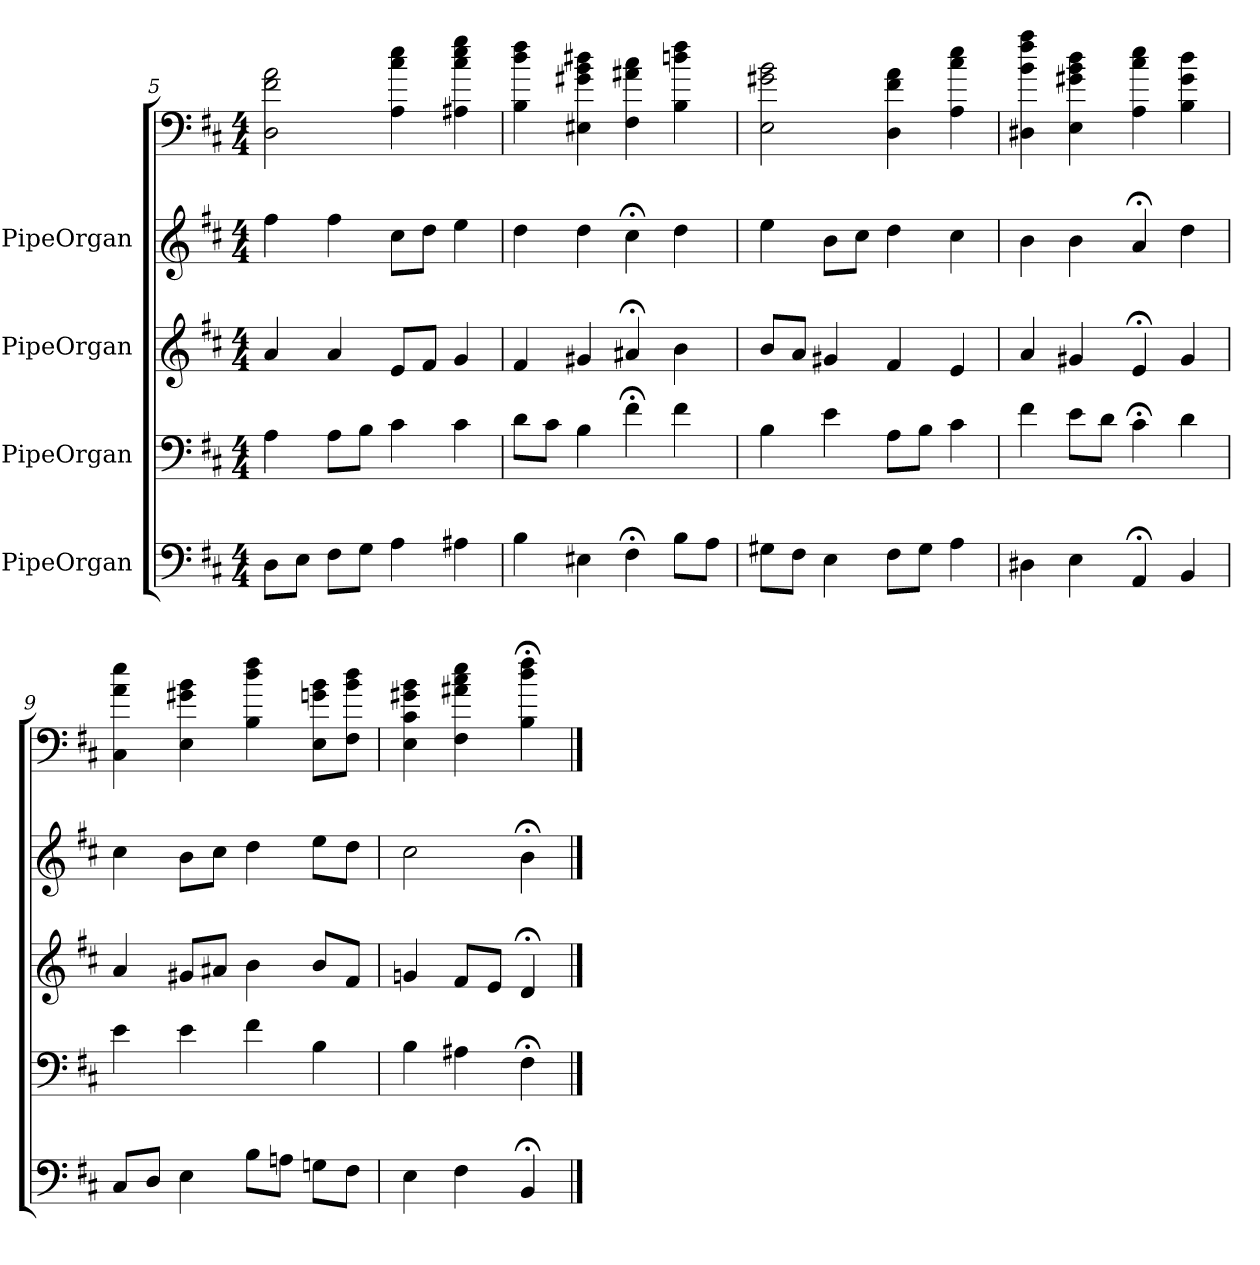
**kern	**kern	**kern	**kern	**kern
*part5	*part4	*part3	*part2	*part1
*staff5	*staff4	*staff3	*staff2	*staff1
*I"PipeOrgan	*I"PipeOrgan	*I"PipeOrgan	*I"PipeOrgan	*
*clefF4	*clefF4	*clefG2	*clefG2	*
*k[f#c#]	*k[f#c#]	*k[f#c#]	*k[f#c#]	*k[f#c#]
*b:	*b:	*b:	*b:	*b:
*M4/4	*M4/4	*M4/4	*M4/4	*M4/4
=5	=5	=5	=5	=5
8D\L	4A	4a	4ff#	2D 2f# 2a
8E\J	.	.	.	.
8F#\L	8A\L	4a	4ff#	.
8G\J	8B\J	.	.	.
4A	4c#	8e/L	8cc#\L	4A 4cc# 4ee
.	.	8f#/J	8dd\J	.
4A#X	4c#	4g	4ee	4A#X 4cc# 4ee 4gg
=6	=6	=6	=6	=6
4B	8d\L	4f#	4dd	4B 4dd 4ff#
.	8c#\J	.	.	.
4E#X	4B	4g#X	4dd	4E#X 4g#X 4b 4dd#X
4F#;<	4f#;<	4a#X;<	4cc#;<	4F# 4a#X 4cc#
8B\L	4f#	4b	4dd	4B 4ddn 4ff#
8A\J	.	.	.	.
=7	=7	=7	=7	=7
8G#X\L	4B	8b/L	4ee	2E 2g#X 2b
8F#\J	.	8a/J	.	.
4E	4e	4g#X	8b\L	.
.	.	.	8cc#\J	.
8F#\L	8A\L	4f#	4dd	4D 4f# 4a
8G#\J	8B\J	.	.	.
4A	4c#	4e	4cc#	4A 4cc# 4ee
=8	=8	=8	=8	=8
4D#X	4f#	4a	4b	4D#X 4b 4ff# 4aa
4E	8e\L	4g#X	4b	4E 4g#X 4b 4dd
.	8d\J	.	.	.
4AA;<	4c#;<	4e;<	4a;<	4A 4cc# 4ee
4BB	4d	4g#	4dd	4B 4g# 4dd
=9	=9	=9	=9	=9
8C#/L	4e	4a	4cc#	4C# 4a 4ee
8D/J	.	.	.	.
4E	4e	8g#X/L	8b\L	4E 4g#X 4b
.	.	8a#X/J	8cc#\J	.
8B\L	4f#	4b	4dd	4B 4dd 4ff#
8An\J	.	.	.	.
8Gn\L	4B	8b/L	8ee\L	8E 8gn 8bL
8F#\J	.	8f#/J	8dd\J	8F# 8b 8ddJ
=10	=10	=10	=10	=10
4E	4B	4gn	2cc#	4E 4c# 4g#X 4b
4F#	4A#X	8f#/L	.	4F# 4a#X 4cc# 4ee
.	.	8e/J	.	.
4BB;<	4F#;<	4d;<	4b;<	4B;< 4dd;< 4ff#;<
==	==	==	==	==
*-	*-	*-	*-	*-
